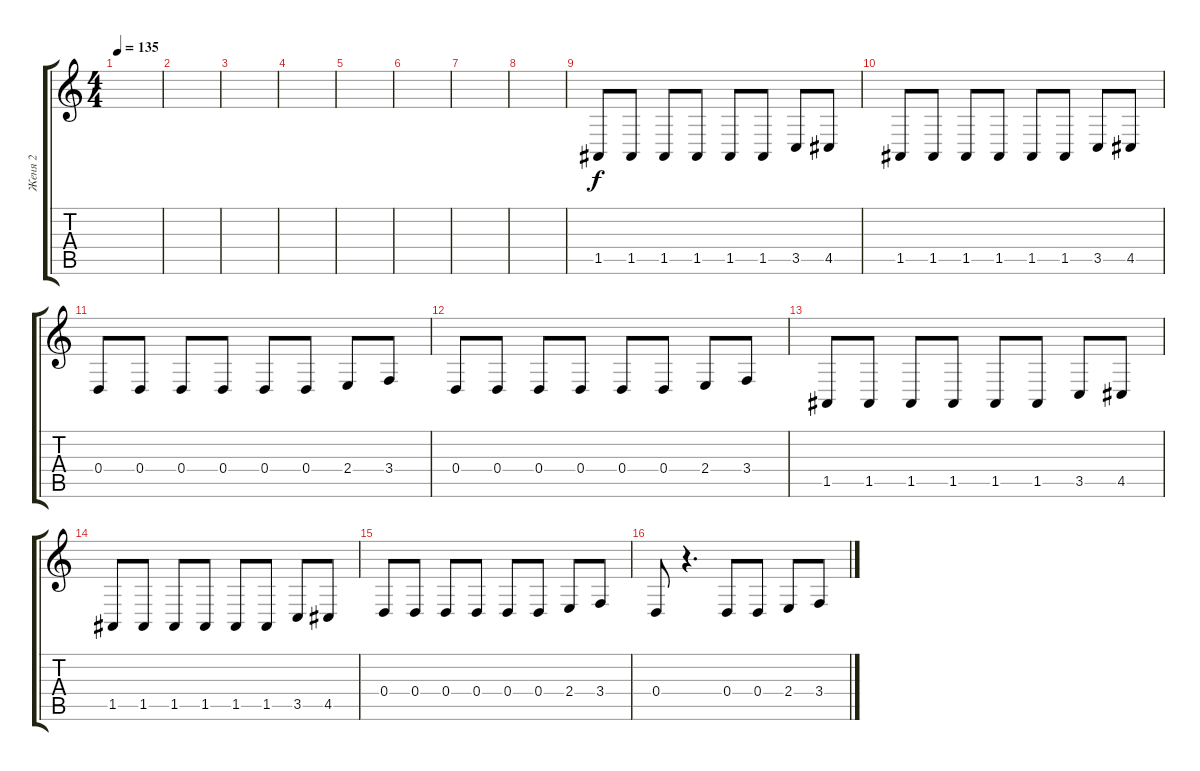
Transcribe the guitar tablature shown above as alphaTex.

\track ("Женя 2" "Женя 2") {instrument lead1square}
\staff {score tabs}
\tuning (E4 B3 G3 D3 A2 E2) {hide}
\ts (4 4)
\tempo 135
\clef g2
\ks c
|
|
|
|
|
|
|
|
1.5.8 1.5.8 1.5.8 1.5.8 1.5.8 1.5.8 3.5.8 4.5.8 |
1.5.8 1.5.8 1.5.8 1.5.8 1.5.8 1.5.8 3.5.8 4.5.8 |
0.4.8 0.4.8 0.4.8 0.4.8 0.4.8 0.4.8 2.4.8 3.4.8 |
0.4.8 0.4.8 0.4.8 0.4.8 0.4.8 0.4.8 2.4.8 3.4.8 |
1.5.8 1.5.8 1.5.8 1.5.8 1.5.8 1.5.8 3.5.8 4.5.8 |
1.5.8 1.5.8 1.5.8 1.5.8 1.5.8 1.5.8 3.5.8 4.5.8 |
0.4.8 0.4.8 0.4.8 0.4.8 0.4.8 0.4.8 2.4.8 3.4.8 |
0.4.8 r.4{d} 0.4.8 0.4.8 2.4.8 3.4.8
